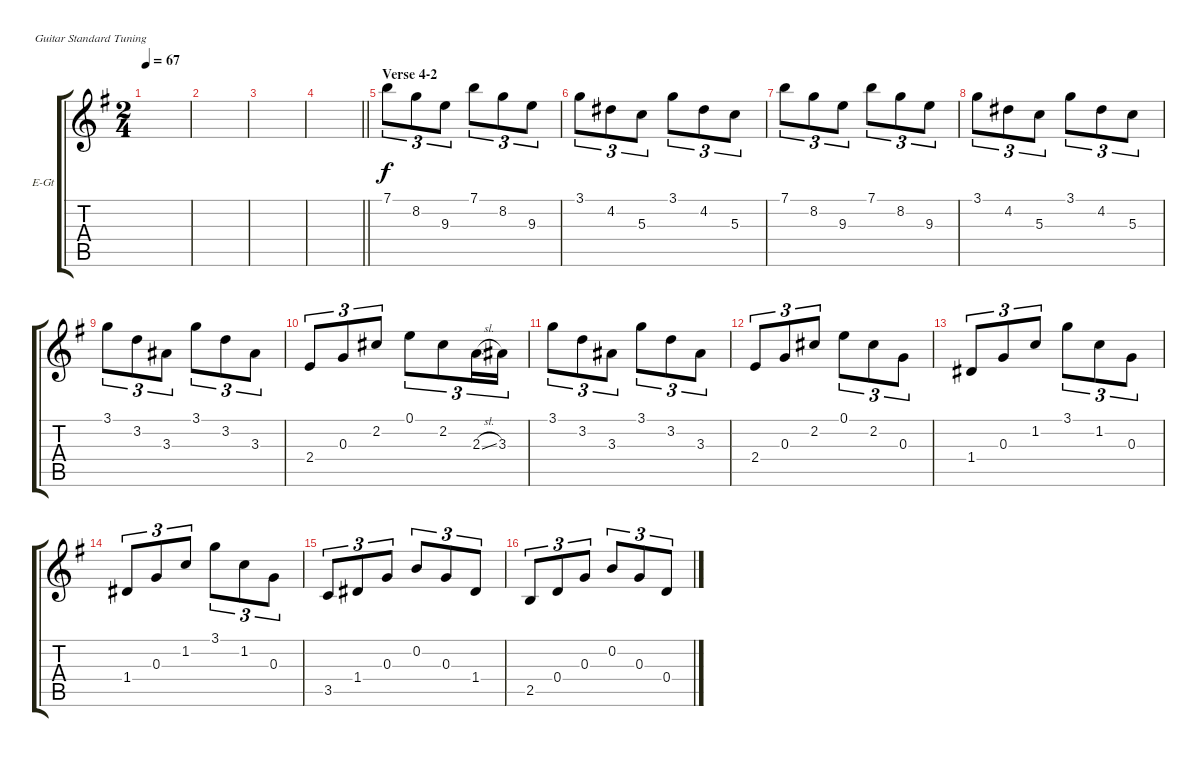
\bracketExtendMode groupsimilarinstruments
\firstSystemTrackNameOrientation horizontal
\otherSystemsTrackNameOrientation horizontal
\track ("guitar clean (Artur Potemkin)" "E-Gt") {instrument electricguitarmuted}
\staff {score tabs}
\tuning (E4 B3 G3 D3 A2 E2)
\ts (2 4)
\tempo 67
\clef g2
\ks eminor
|
|
|
\barLineRight lightlight
|
\section ("" "Verse 4-2")
7.1.8{tu (3 2)} 8.2.8{tu (3 2)} 9.3.8{tu (3 2)} 7.1.8{tu (3 2)} 8.2.8{tu (3 2)} 9.3.8{tu (3 2)} |
3.1.8{tu (3 2)} 4.2.8{tu (3 2)} 5.3.8{tu (3 2)} 3.1.8{tu (3 2)} 4.2.8{tu (3 2)} 5.3.8{tu (3 2)} |
7.1.8{tu (3 2)} 8.2.8{tu (3 2)} 9.3.8{tu (3 2)} 7.1.8{tu (3 2)} 8.2.8{tu (3 2)} 9.3.8{tu (3 2)} |
3.1.8{tu (3 2)} 4.2.8{tu (3 2)} 5.3.8{tu (3 2)} 3.1.8{tu (3 2)} 4.2.8{tu (3 2)} 5.3.8{tu (3 2)} |
3.1.8{tu (3 2)} 3.2.8{tu (3 2)} 3.3.8{tu (3 2)} 3.1.8{tu (3 2)} 3.2.8{tu (3 2)} 3.3.8{tu (3 2)} |
2.4.8{tu (3 2)} 0.3.8{tu (3 2)} 2.2.8{tu (3 2)} 0.1.8{tu (3 2)} 2.2.8{tu (3 2)} 2.3{sl}.16{tu (3 2)} 3.3.16{tu (3 2)} |
3.1.8{tu (3 2)} 3.2.8{tu (3 2)} 3.3.8{tu (3 2)} 3.1.8{tu (3 2)} 3.2.8{tu (3 2)} 3.3.8{tu (3 2)} |
2.4.8{tu (3 2)} 0.3.8{tu (3 2)} 2.2.8{tu (3 2)} 0.1.8{tu (3 2)} 2.2.8{tu (3 2)} 0.3.8{tu (3 2)} |
1.4.8{tu (3 2)} 0.3.8{tu (3 2)} 1.2.8{tu (3 2)} 3.1.8{tu (3 2)} 1.2.8{tu (3 2)} 0.3.8{tu (3 2)} |
1.4.8{tu (3 2)} 0.3.8{tu (3 2)} 1.2.8{tu (3 2)} 3.1.8{tu (3 2)} 1.2.8{tu (3 2)} 0.3.8{tu (3 2)} |
3.5.8{tu (3 2)} 1.4.8{tu (3 2)} 0.3.8{tu (3 2)} 0.2.8{tu (3 2)} 0.3.8{tu (3 2)} 1.4.8{tu (3 2)} |
2.5.8{tu (3 2)} 0.4.8{tu (3 2)} 0.3.8{tu (3 2)} 0.2.8{tu (3 2)} 0.3.8{tu (3 2)} 0.4.8{tu (3 2)}
